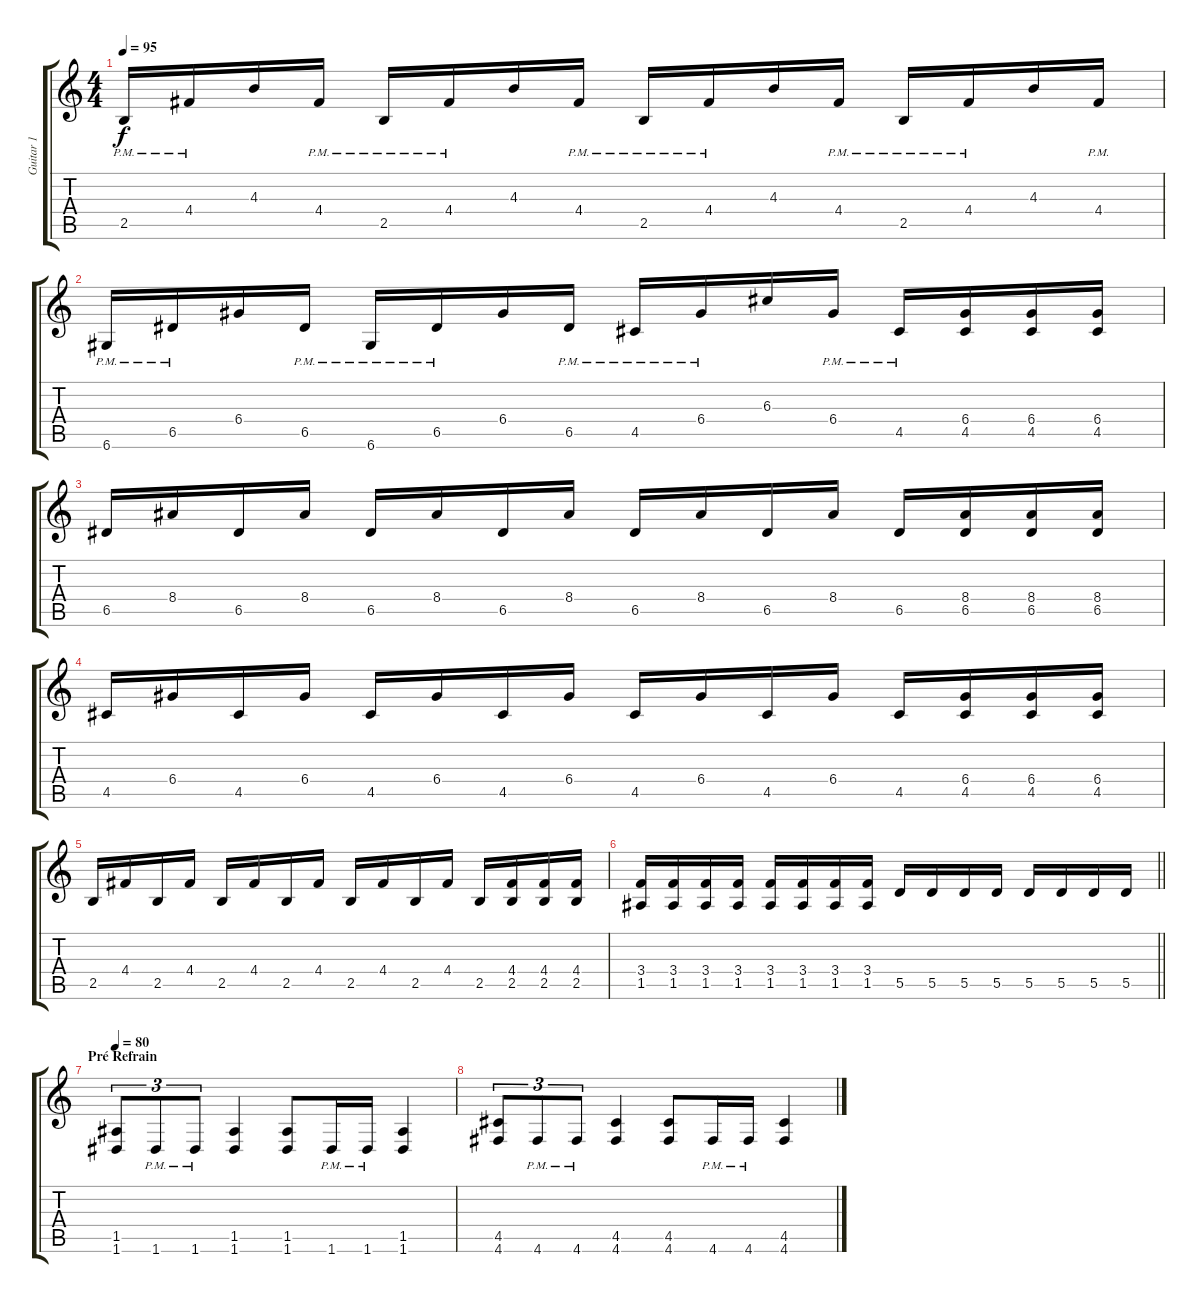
\track ("Guitar 1" "Guitar 1") {instrument overdrivenguitar}
\staff {score tabs}
\tuning (E4 B3 G3 D3 A2 D2) {hide}
\ts (4 4)
\tempo 95
\clef g2
\ks c
2.5{pm}.16{dy f} 4.4{pm}.16 4.3.16 4.4{pm}.16 2.5{pm}.16 4.4{pm}.16 4.3.16 4.4{pm}.16 2.5{pm}.16 4.4{pm}.16 4.3.16 4.4{pm}.16 2.5{pm}.16 4.4{pm}.16 4.3.16 4.4{pm}.16 |
6.6{pm}.16 6.5{pm}.16 6.4.16 6.5{pm}.16 6.6{pm}.16 6.5{pm}.16 6.4.16 6.5{pm}.16 4.5{pm}.16 6.4{pm}.16 6.3.16 6.4{pm}.16 4.5{pm}.16 (6.4 4.5).16 (6.4 4.5).16 (6.4 4.5).16 |
6.5.16 8.4.16 6.5.16 8.4.16 6.5.16 8.4.16 6.5.16 8.4.16 6.5.16 8.4.16 6.5.16 8.4.16 6.5.16 (8.4 6.5).16 (8.4 6.5).16 (8.4 6.5).16 |
4.5.16 6.4.16 4.5.16 6.4.16 4.5.16 6.4.16 4.5.16 6.4.16 4.5.16 6.4.16 4.5.16 6.4.16 4.5.16 (6.4 4.5).16 (6.4 4.5).16 (6.4 4.5).16 |
2.5.16 4.4.16 2.5.16 4.4.16 2.5.16 4.4.16 2.5.16 4.4.16 2.5.16 4.4.16 2.5.16 4.4.16 2.5.16 (4.4 2.5).16 (4.4 2.5).16 (4.4 2.5).16 |
\barLineRight lightlight
(3.4 1.5).16 (3.4 1.5).16 (3.4 1.5).16 (3.4 1.5).16 (3.4 1.5).16 (3.4 1.5).16 (3.4 1.5).16 (3.4 1.5).16 5.5.16 5.5.16 5.5.16 5.5.16 5.5.16 5.5.16 5.5.16 5.5.16 |
\section ("" "Pré Refrain")
\tempo 80
(1.5 1.6).8{tu (3 2)} 1.6{pm}.8{tu (3 2)} 1.6{pm}.8{tu (3 2)} (1.5 1.6).4 (1.5 1.6).8 1.6{pm}.16 1.6{pm}.16 (1.5 1.6).4 |
(4.5 4.6).8{tu (3 2)} 4.6{pm}.8{tu (3 2)} 4.6{pm}.8{tu (3 2)} (4.5 4.6).4 (4.5 4.6).8 4.6{pm}.16 4.6{pm}.16 (4.5 4.6).4
